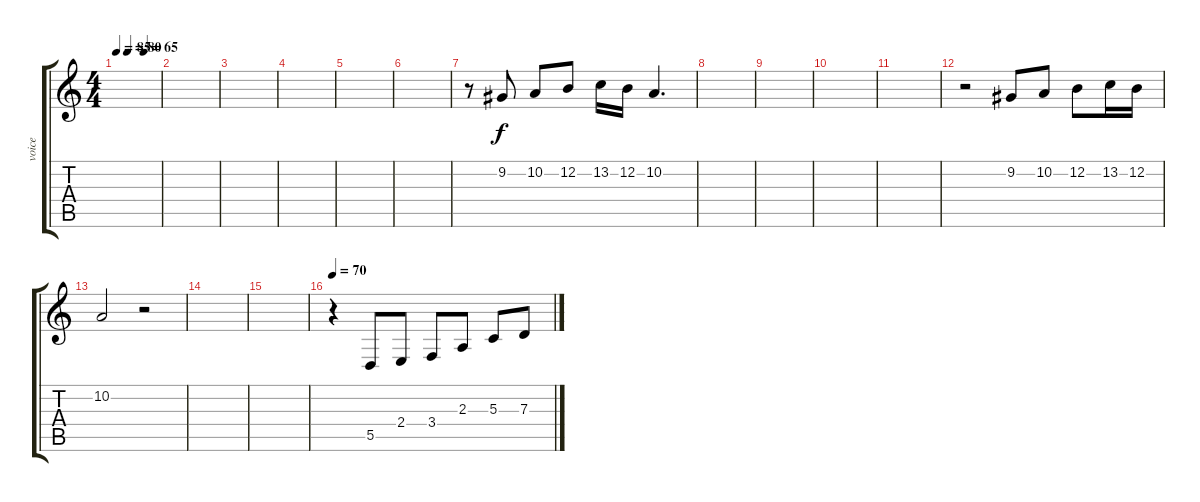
\track ("voice" "voice") {instrument stringensemble1}
\staff {score tabs}
\tuning (E4 B3 G3 D3 A2 E2) {hide}
\ts (4 4)
\tempo 85
\tempo (80 0.25)
\tempo (65 0.625)
\clef g2
\ks c
|
|
|
|
|
|
r.8 9.2.8{dy f} 10.2.8 12.2.8 13.2.16 12.2.16 10.2.4{d} |
|
|
|
|
r.2 9.2.8 10.2.8 12.2.8 13.2.16 12.2.16 |
10.2.2 r.2 |
|
|
\tempo 70
r.4 5.5.8 2.4.8 3.4.8 2.3.8 5.3.8 7.3.8
